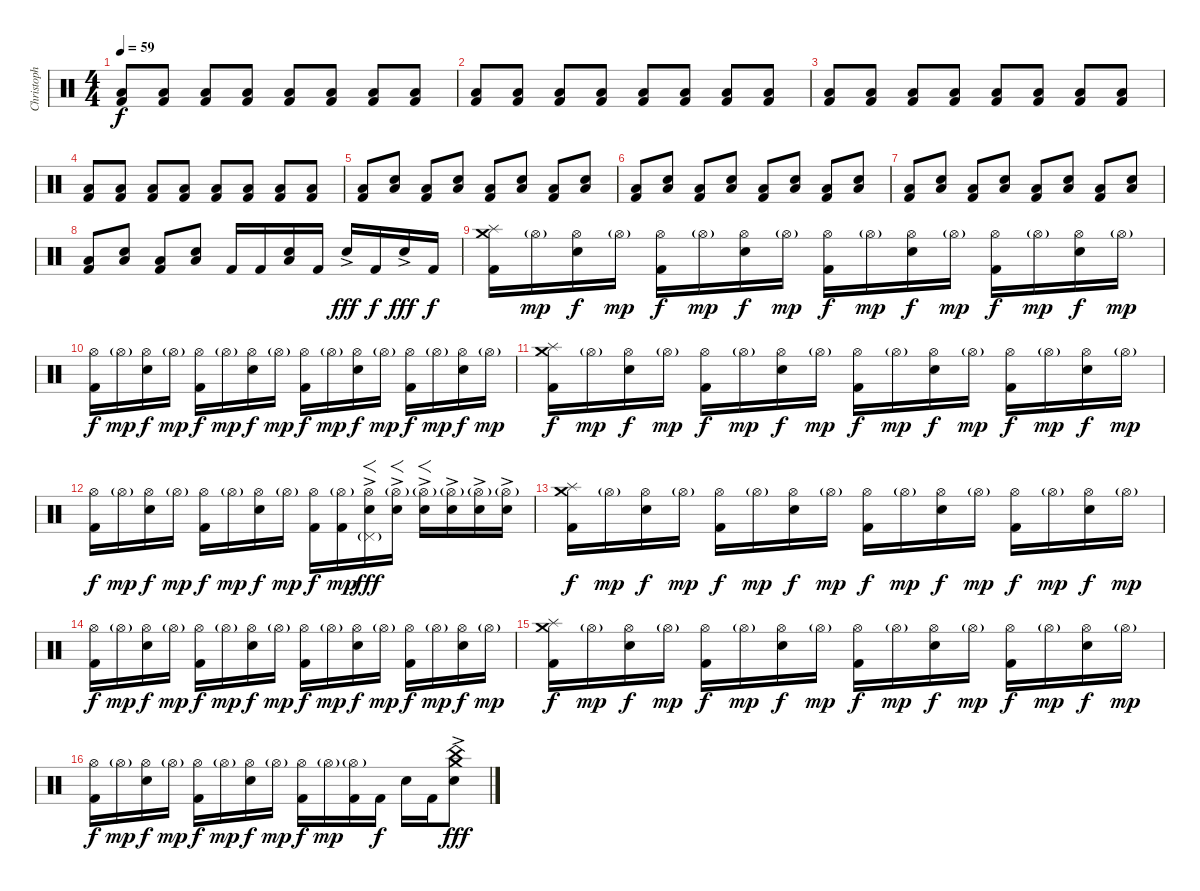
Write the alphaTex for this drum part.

\track ("Christoph" "Christoph") {instrument percussion}
\staff {score}
\articulation defaults
\ts (4 4)
\tempo 59
\clef neutral
\ks c
("Low Floor Tom (hit)" "Kick (hit) 2").8{dy f} ("Low Floor Tom (hit)" "Kick (hit) 2").8 ("Low Floor Tom (hit)" "Kick (hit) 2").8 ("Low Floor Tom (hit)" "Kick (hit) 2").8 ("Low Floor Tom (hit)" "Kick (hit) 2").8 ("Low Floor Tom (hit)" "Kick (hit) 2").8 ("Low Floor Tom (hit)" "Kick (hit) 2").8 ("Low Floor Tom (hit)" "Kick (hit) 2").8 |
("Low Floor Tom (hit)" "Kick (hit) 2").8 ("Low Floor Tom (hit)" "Kick (hit) 2").8 ("Low Floor Tom (hit)" "Kick (hit) 2").8 ("Low Floor Tom (hit)" "Kick (hit) 2").8 ("Low Floor Tom (hit)" "Kick (hit) 2").8 ("Low Floor Tom (hit)" "Kick (hit) 2").8 ("Low Floor Tom (hit)" "Kick (hit) 2").8 ("Low Floor Tom (hit)" "Kick (hit) 2").8 |
("Low Floor Tom (hit)" "Kick (hit) 2").8 ("Low Floor Tom (hit)" "Kick (hit) 2").8 ("Low Floor Tom (hit)" "Kick (hit) 2").8 ("Low Floor Tom (hit)" "Kick (hit) 2").8 ("Low Floor Tom (hit)" "Kick (hit) 2").8 ("Low Floor Tom (hit)" "Kick (hit) 2").8 ("Low Floor Tom (hit)" "Kick (hit) 2").8 ("Low Floor Tom (hit)" "Kick (hit) 2").8 |
("Low Floor Tom (hit)" "Kick (hit) 2").8 ("Low Floor Tom (hit)" "Kick (hit) 2").8 ("Low Floor Tom (hit)" "Kick (hit) 2").8 ("Low Floor Tom (hit)" "Kick (hit) 2").8 ("Low Floor Tom (hit)" "Kick (hit) 2").8 ("Low Floor Tom (hit)" "Kick (hit) 2").8 ("Low Floor Tom (hit)" "Kick (hit) 2").8 ("Low Floor Tom (hit)" "Kick (hit) 2").8 |
("Low Floor Tom (hit)" "Kick (hit) 2").8 ("Electric Snare (hit)" "Low Floor Tom (hit)").8 ("Low Floor Tom (hit)" "Kick (hit) 2").8 ("Electric Snare (hit)" "Low Floor Tom (hit)").8 ("Low Floor Tom (hit)" "Kick (hit) 2").8 ("Electric Snare (hit)" "Low Floor Tom (hit)").8 ("Low Floor Tom (hit)" "Kick (hit) 2").8 ("Electric Snare (hit)" "Low Floor Tom (hit)").8 |
("Low Floor Tom (hit)" "Kick (hit) 2").8 ("Electric Snare (hit)" "Low Floor Tom (hit)").8 ("Low Floor Tom (hit)" "Kick (hit) 2").8 ("Electric Snare (hit)" "Low Floor Tom (hit)").8 ("Low Floor Tom (hit)" "Kick (hit) 2").8 ("Electric Snare (hit)" "Low Floor Tom (hit)").8 ("Low Floor Tom (hit)" "Kick (hit) 2").8 ("Electric Snare (hit)" "Low Floor Tom (hit)").8 |
("Low Floor Tom (hit)" "Kick (hit) 2").8 ("Electric Snare (hit)" "Low Floor Tom (hit)").8 ("Low Floor Tom (hit)" "Kick (hit) 2").8 ("Electric Snare (hit)" "Low Floor Tom (hit)").8 ("Low Floor Tom (hit)" "Kick (hit) 2").8 ("Electric Snare (hit)" "Low Floor Tom (hit)").8 ("Low Floor Tom (hit)" "Kick (hit) 2").8 ("Electric Snare (hit)" "Low Floor Tom (hit)").8 |
("Low Floor Tom (hit)" "Kick (hit) 2").8 ("Electric Snare (hit)" "Low Floor Tom (hit)").8 ("Low Floor Tom (hit)" "Kick (hit) 2").8 ("Electric Snare (hit)" "Low Floor Tom (hit)").8 "Kick (hit) 2".16 "Kick (hit) 2".16 ("Electric Snare (hit)" "Low Floor Tom (hit)").16 "Kick (hit) 2".16 "Electric Snare (hit)"{ac}.16{dy fff} "Kick (hit) 2".16{dy f} "Electric Snare (hit)"{ac}.16{dy fff} "Kick (hit) 2".16{dy f} |
("Splash (hit)" "Crash medium (hit)" "Kick (hit) 2").16 "Hi-Hat (open)"{g}.16{dy mp} ("Hi-Hat (open)" "Electric Snare (hit)").16{dy f} "Hi-Hat (open)"{g}.16{dy mp} ("Hi-Hat (open)" "Kick (hit) 2").16{dy f} "Hi-Hat (open)"{g}.16{dy mp} ("Hi-Hat (open)" "Electric Snare (hit)").16{dy f} "Hi-Hat (open)"{g}.16{dy mp} ("Hi-Hat (open)" "Kick (hit) 2").16{dy f} "Hi-Hat (open)"{g}.16{dy mp} ("Hi-Hat (open)" "Electric Snare (hit)").16{dy f} "Hi-Hat (open)"{g}.16{dy mp} ("Hi-Hat (open)" "Kick (hit) 2").16{dy f} "Hi-Hat (open)"{g}.16{dy mp} ("Hi-Hat (open)" "Electric Snare (hit)").16{dy f} "Hi-Hat (open)"{g}.16{dy mp} |
("Hi-Hat (open)" "Kick (hit) 2").16{dy f} "Hi-Hat (open)"{g}.16{dy mp} ("Hi-Hat (open)" "Electric Snare (hit)").16{dy f} "Hi-Hat (open)"{g}.16{dy mp} ("Hi-Hat (open)" "Kick (hit) 2").16{dy f} "Hi-Hat (open)"{g}.16{dy mp} ("Hi-Hat (open)" "Electric Snare (hit)").16{dy f} "Hi-Hat (open)"{g}.16{dy mp} ("Hi-Hat (open)" "Kick (hit) 2").16{dy f} "Hi-Hat (open)"{g}.16{dy mp} ("Hi-Hat (open)" "Electric Snare (hit)").16{dy f} "Hi-Hat (open)"{g}.16{dy mp} ("Hi-Hat (open)" "Kick (hit) 2").16{dy f} "Hi-Hat (open)"{g}.16{dy mp} ("Hi-Hat (open)" "Electric Snare (hit)").16{dy f} "Hi-Hat (open)"{g}.16{dy mp} |
("Splash (hit)" "Crash medium (hit)" "Kick (hit) 2").16{dy f} "Hi-Hat (open)"{g}.16{dy mp} ("Hi-Hat (open)" "Electric Snare (hit)").16{dy f} "Hi-Hat (open)"{g}.16{dy mp} ("Hi-Hat (open)" "Kick (hit) 2").16{dy f} "Hi-Hat (open)"{g}.16{dy mp} ("Hi-Hat (open)" "Electric Snare (hit)").16{dy f} "Hi-Hat (open)"{g}.16{dy mp} ("Hi-Hat (open)" "Kick (hit) 2").16{dy f} "Hi-Hat (open)"{g}.16{dy mp} ("Hi-Hat (open)" "Electric Snare (hit)").16{dy f} "Hi-Hat (open)"{g}.16{dy mp} ("Hi-Hat (open)" "Kick (hit) 2").16{dy f} "Hi-Hat (open)"{g}.16{dy mp} ("Hi-Hat (open)" "Electric Snare (hit)").16{dy f} "Hi-Hat (open)"{g}.16{dy mp} |
("Hi-Hat (open)" "Kick (hit) 2").16{dy f} "Hi-Hat (open)"{g}.16{dy mp} ("Hi-Hat (open)" "Electric Snare (hit)").16{dy f} "Hi-Hat (open)"{g}.16{dy mp} ("Hi-Hat (open)" "Kick (hit) 2").16{dy f} "Hi-Hat (open)"{g}.16{dy mp} ("Hi-Hat (open)" "Electric Snare (hit)").16{dy f} "Hi-Hat (open)"{g}.16{dy mp} ("Hi-Hat (open)" "Kick (hit) 2").16{dy f} ("Hi-Hat (open)"{g} "Kick (hit) 2").16{dy mp} ("Hi-Hat (open)" "Pedal Hi-Hat (hit)"{g} "Electric Snare (hit)"{ac}).16{f dy fff} ("Hi-Hat (open)"{g} "Electric Snare (hit)"{ac}).16{f} ("Hi-Hat (open)"{g} "Electric Snare (hit)"{ac}).16{f} ("Hi-Hat (open)"{g} "Electric Snare (hit)"{ac}).16 ("Hi-Hat (open)"{g} "Electric Snare (hit)"{ac}).16 ("Hi-Hat (open)"{g} "Electric Snare (hit)"{ac}).16 |
("Splash (hit)" "Crash medium (hit)" "Kick (hit) 2").16{dy f} "Hi-Hat (open)"{g}.16{dy mp} ("Hi-Hat (open)" "Electric Snare (hit)").16{dy f} "Hi-Hat (open)"{g}.16{dy mp} ("Hi-Hat (open)" "Kick (hit) 2").16{dy f} "Hi-Hat (open)"{g}.16{dy mp} ("Hi-Hat (open)" "Electric Snare (hit)").16{dy f} "Hi-Hat (open)"{g}.16{dy mp} ("Hi-Hat (open)" "Kick (hit) 2").16{dy f} "Hi-Hat (open)"{g}.16{dy mp} ("Hi-Hat (open)" "Electric Snare (hit)").16{dy f} "Hi-Hat (open)"{g}.16{dy mp} ("Hi-Hat (open)" "Kick (hit) 2").16{dy f} "Hi-Hat (open)"{g}.16{dy mp} ("Hi-Hat (open)" "Electric Snare (hit)").16{dy f} "Hi-Hat (open)"{g}.16{dy mp} |
("Hi-Hat (open)" "Kick (hit) 2").16{dy f} "Hi-Hat (open)"{g}.16{dy mp} ("Hi-Hat (open)" "Electric Snare (hit)").16{dy f} "Hi-Hat (open)"{g}.16{dy mp} ("Hi-Hat (open)" "Kick (hit) 2").16{dy f} "Hi-Hat (open)"{g}.16{dy mp} ("Hi-Hat (open)" "Electric Snare (hit)").16{dy f} "Hi-Hat (open)"{g}.16{dy mp} ("Hi-Hat (open)" "Kick (hit) 2").16{dy f} "Hi-Hat (open)"{g}.16{dy mp} ("Hi-Hat (open)" "Electric Snare (hit)").16{dy f} "Hi-Hat (open)"{g}.16{dy mp} ("Hi-Hat (open)" "Kick (hit) 2").16{dy f} "Hi-Hat (open)"{g}.16{dy mp} ("Hi-Hat (open)" "Electric Snare (hit)").16{dy f} "Hi-Hat (open)"{g}.16{dy mp} |
("Splash (hit)" "Crash medium (hit)" "Kick (hit) 2").16{dy f} "Hi-Hat (open)"{g}.16{dy mp} ("Hi-Hat (open)" "Electric Snare (hit)").16{dy f} "Hi-Hat (open)"{g}.16{dy mp} ("Hi-Hat (open)" "Kick (hit) 2").16{dy f} "Hi-Hat (open)"{g}.16{dy mp} ("Hi-Hat (open)" "Electric Snare (hit)").16{dy f} "Hi-Hat (open)"{g}.16{dy mp} ("Hi-Hat (open)" "Kick (hit) 2").16{dy f} "Hi-Hat (open)"{g}.16{dy mp} ("Hi-Hat (open)" "Electric Snare (hit)").16{dy f} "Hi-Hat (open)"{g}.16{dy mp} ("Hi-Hat (open)" "Kick (hit) 2").16{dy f} "Hi-Hat (open)"{g}.16{dy mp} ("Hi-Hat (open)" "Electric Snare (hit)").16{dy f} "Hi-Hat (open)"{g}.16{dy mp} |
("Hi-Hat (open)" "Kick (hit) 2").16{dy f} "Hi-Hat (open)"{g}.16{dy mp} ("Hi-Hat (open)" "Electric Snare (hit)").16{dy f} "Hi-Hat (open)"{g}.16{dy mp} ("Hi-Hat (open)" "Kick (hit) 2").16{dy f} "Hi-Hat (open)"{g}.16{dy mp} ("Hi-Hat (open)" "Electric Snare (hit)").16{dy f} "Hi-Hat (open)"{g}.16{dy mp} ("Hi-Hat (open)" "Kick (hit) 2").16{dy f} "Hi-Hat (open)"{g}.16{dy mp} ("Hi-Hat (open)"{g} "Kick (hit) 2").16 "Kick (hit) 2".16{dy f} "Electric Snare (hit)".16 "Kick (hit) 2".16 ("China (hit)" "Crash medium (hit)" "Electric Snare (hit)"{ac}).8{dy fff}
